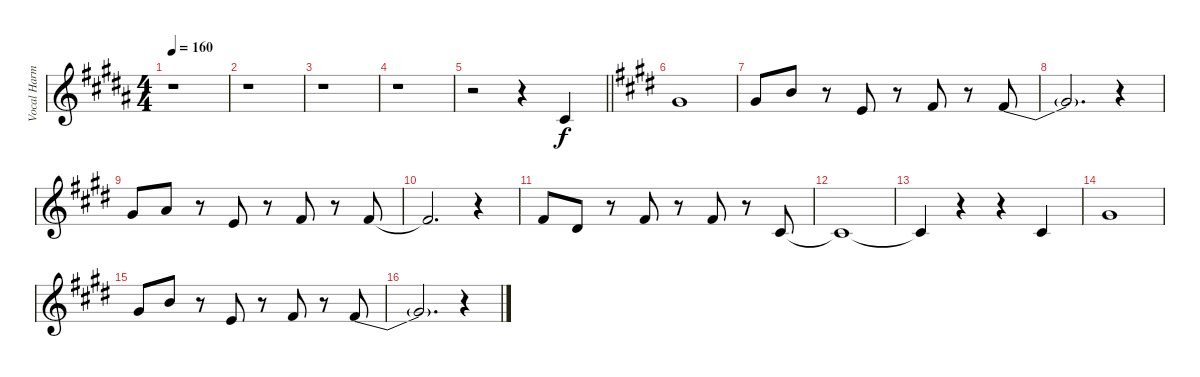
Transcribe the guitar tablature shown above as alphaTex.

\track ("Vocal Harmony 1" "Vocal Harm") {instrument flute}
\staff {score}
\tuning (E4 B3 G3 D3 A2 E2) {hide}
\ts (4 4)
\tempo 160
\clef g2
\ks b
r.1{dy f} |
r.1 |
r.1 |
r.1 |
\barLineRight lightlight
r.2 r.4 11.4.4 |
\ks e
9.2.1 |
9.2.8 12.2.8 r.8 9.3.8 r.8 11.3.8 r.8 11.3{be (bend 0 0 60 4)}.8 |
11.3{t}.2{d} r.4 |
9.2.8 10.2.8 r.8 9.3.8 r.8 11.3.8 r.8 11.3.8 |
11.3{t}.2{d} r.4 |
11.3.8 8.3.8 r.8 11.3.8 r.8 11.3.8 r.8 11.4.8 |
11.4{t}.1 |
11.4{t}.4 r.4 r.4 11.4.4 |
9.2.1 |
9.2.8 12.2.8 r.8 9.3.8 r.8 11.3.8 r.8 11.3{be (bend 0 0 60 4)}.8 |
11.3{t}.2{d} r.4
